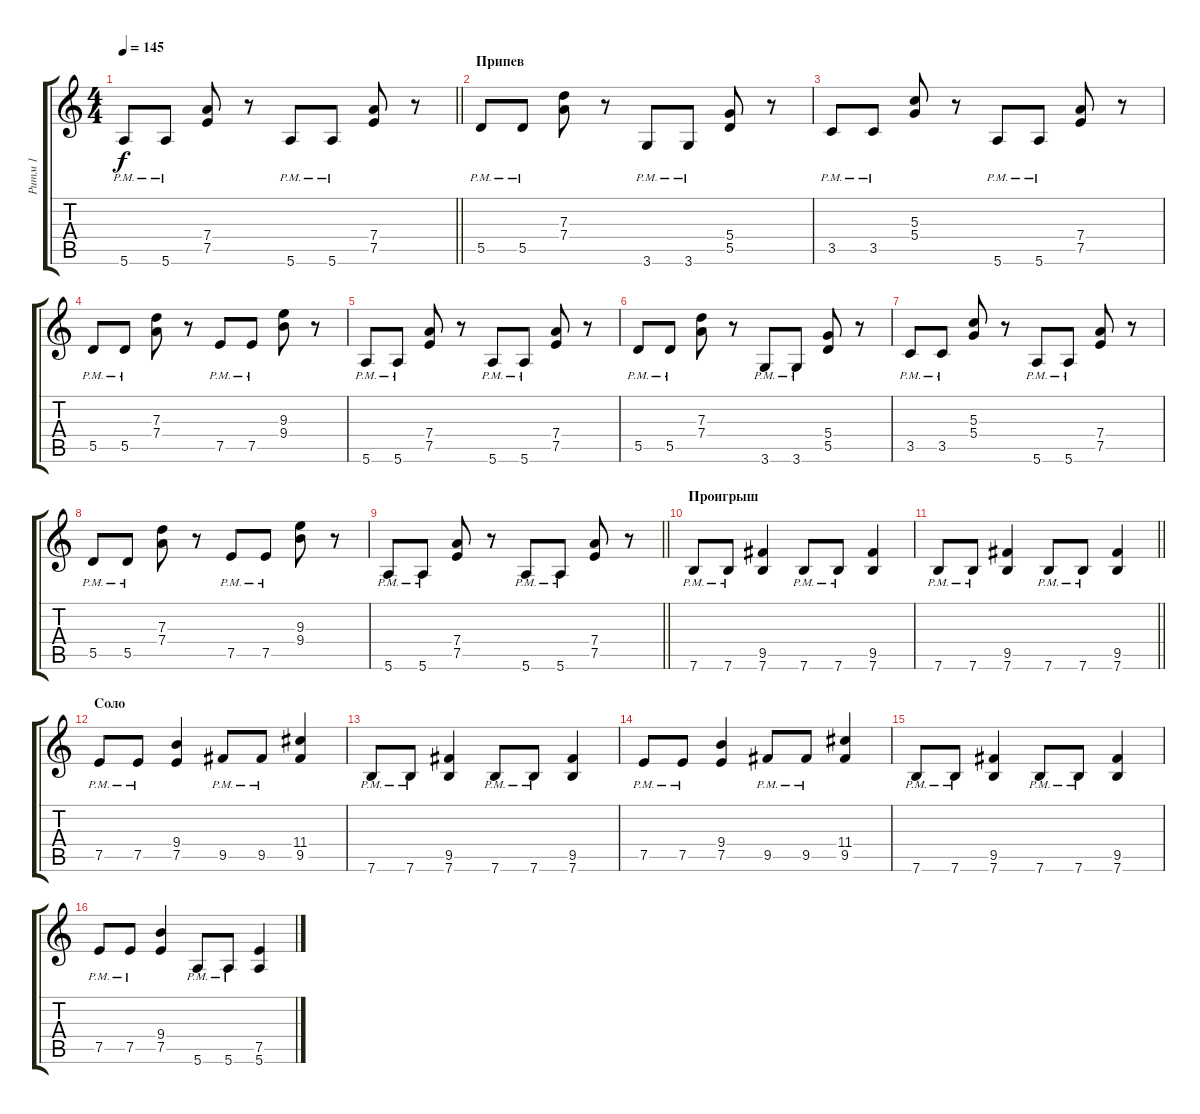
\track ("Ритм 1" "Ритм 1") {instrument distortionguitar}
\staff {score tabs}
\tuning (E4 B3 G3 D3 A2 E2) {hide}
\ts (4 4)
\tempo 145
\clef g2
\barLineRight lightlight
\ks c
5.6{pm}.8{dy f} 5.6{pm}.8 (7.4 7.5).8 r.8 5.6{pm}.8 5.6{pm}.8 (7.4 7.5).8 r.8 |
\section ("" "Припев")
5.5{pm}.8 5.5{pm}.8 (7.3 7.4).8 r.8 3.6{pm}.8 3.6{pm}.8 (5.4 5.5).8 r.8 |
3.5{pm}.8 3.5{pm}.8 (5.3 5.4).8 r.8 5.6{pm}.8 5.6{pm}.8 (7.4 7.5).8 r.8 |
5.5{pm}.8 5.5{pm}.8 (7.3 7.4).8 r.8 7.5{pm}.8 7.5{pm}.8 (9.3 9.4).8 r.8 |
5.6{pm}.8 5.6{pm}.8 (7.4 7.5).8 r.8 5.6{pm}.8 5.6{pm}.8 (7.4 7.5).8 r.8 |
5.5{pm}.8 5.5{pm}.8 (7.3 7.4).8 r.8 3.6{pm}.8 3.6{pm}.8 (5.4 5.5).8 r.8 |
3.5{pm}.8 3.5{pm}.8 (5.3 5.4).8 r.8 5.6{pm}.8 5.6{pm}.8 (7.4 7.5).8 r.8 |
5.5{pm}.8 5.5{pm}.8 (7.3 7.4).8 r.8 7.5{pm}.8 7.5{pm}.8 (9.3 9.4).8 r.8 |
\barLineRight lightlight
5.6{pm}.8 5.6{pm}.8 (7.4 7.5).8 r.8 5.6{pm}.8 5.6{pm}.8 (7.4 7.5).8 r.8 |
\section ("" "Проигрыш")
7.6{pm}.8{volume 10} 7.6{pm}.8 (9.5 7.6).4 7.6{pm}.8 7.6{pm}.8 (9.5 7.6).4 |
\barLineRight lightlight
7.6{pm}.8 7.6{pm}.8 (9.5 7.6).4 7.6{pm}.8 7.6{pm}.8 (9.5 7.6).4 |
\section ("" "Соло")
7.5{pm}.8 7.5{pm}.8 (9.4 7.5).4 9.5{pm}.8 9.5{pm}.8 (11.4 9.5).4 |
7.6{pm}.8 7.6{pm}.8 (9.5 7.6).4 7.6{pm}.8 7.6{pm}.8 (9.5 7.6).4 |
7.5{pm}.8 7.5{pm}.8 (9.4 7.5).4 9.5{pm}.8 9.5{pm}.8 (11.4 9.5).4 |
7.6{pm}.8 7.6{pm}.8 (9.5 7.6).4 7.6{pm}.8 7.6{pm}.8 (9.5 7.6).4 |
7.5{pm}.8 7.5{pm}.8 (9.4 7.5).4 5.6{pm}.8 5.6{pm}.8 (7.5 5.6).4
